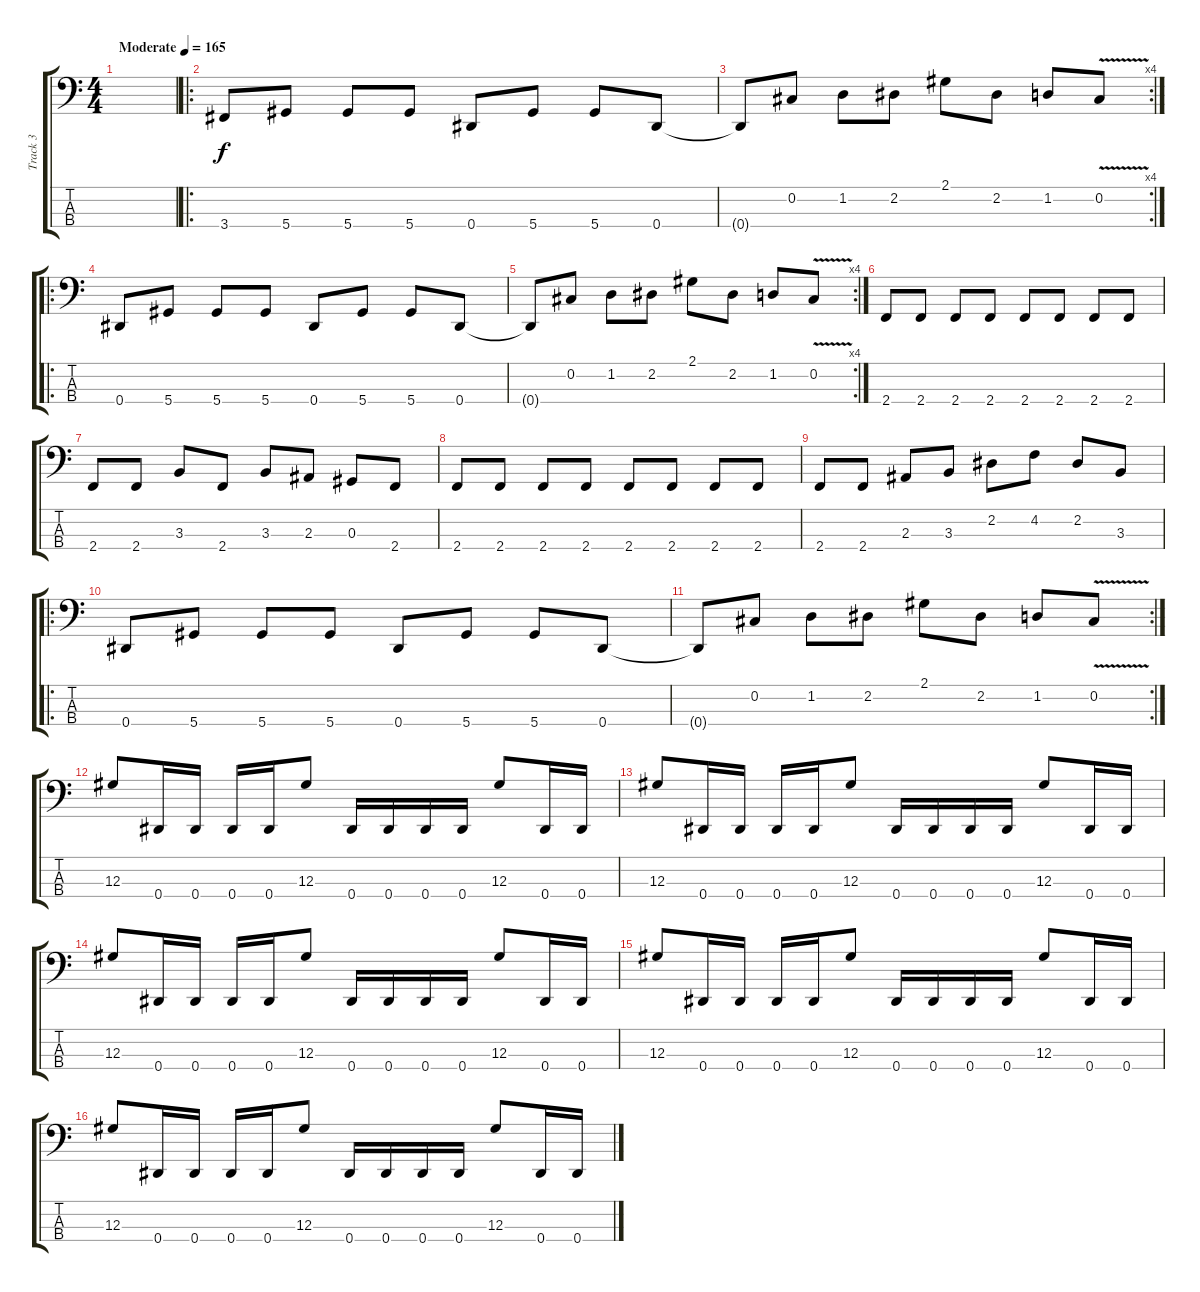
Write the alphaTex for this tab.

\track ("Track 3" "Track 3") {instrument electricbassfinger}
\staff {score tabs}
\tuning (Gb2 Db2 Ab1 Eb1) {hide}
\ts (4 4)
\tempo (165 "Moderate")
\clef f4
\ks c
|
\ro
3.4.8 5.4.8 5.4.8 5.4.8 0.4.8 5.4.8 5.4.8 0.4.8 |
\rc 4
0.4{t}.8 0.2.8 1.2.8 2.2.8 2.1.8 2.2.8 1.2.8 0.2{v}.8 |
\ro
0.4.8 5.4.8 5.4.8 5.4.8 0.4.8 5.4.8 5.4.8 0.4.8 |
\rc 4
0.4{t}.8 0.2.8 1.2.8 2.2.8 2.1.8 2.2.8 1.2.8 0.2{v}.8 |
2.4.8 2.4.8 2.4.8 2.4.8 2.4.8 2.4.8 2.4.8 2.4.8 |
2.4.8 2.4.8 3.3.8 2.4.8 3.3.8 2.3.8 0.3.8 2.4.8 |
2.4.8 2.4.8 2.4.8 2.4.8 2.4.8 2.4.8 2.4.8 2.4.8 |
2.4.8 2.4.8 2.3.8 3.3.8 2.2.8 4.2.8 2.2.8 3.3.8 |
\ro
0.4.8 5.4.8 5.4.8 5.4.8 0.4.8 5.4.8 5.4.8 0.4.8 |
\rc 2
0.4{t}.8 0.2.8 1.2.8 2.2.8 2.1.8 2.2.8 1.2.8 0.2{v}.8 |
12.3.8 0.4.16 0.4.16 0.4.16 0.4.16 12.3.8 0.4.16 0.4.16 0.4.16 0.4.16 12.3.8 0.4.16 0.4.16 |
12.3.8 0.4.16 0.4.16 0.4.16 0.4.16 12.3.8 0.4.16 0.4.16 0.4.16 0.4.16 12.3.8 0.4.16 0.4.16 |
12.3.8 0.4.16 0.4.16 0.4.16 0.4.16 12.3.8 0.4.16 0.4.16 0.4.16 0.4.16 12.3.8 0.4.16 0.4.16 |
12.3.8 0.4.16 0.4.16 0.4.16 0.4.16 12.3.8 0.4.16 0.4.16 0.4.16 0.4.16 12.3.8 0.4.16 0.4.16 |
12.3.8 0.4.16 0.4.16 0.4.16 0.4.16 12.3.8 0.4.16 0.4.16 0.4.16 0.4.16 12.3.8 0.4.16 0.4.16
